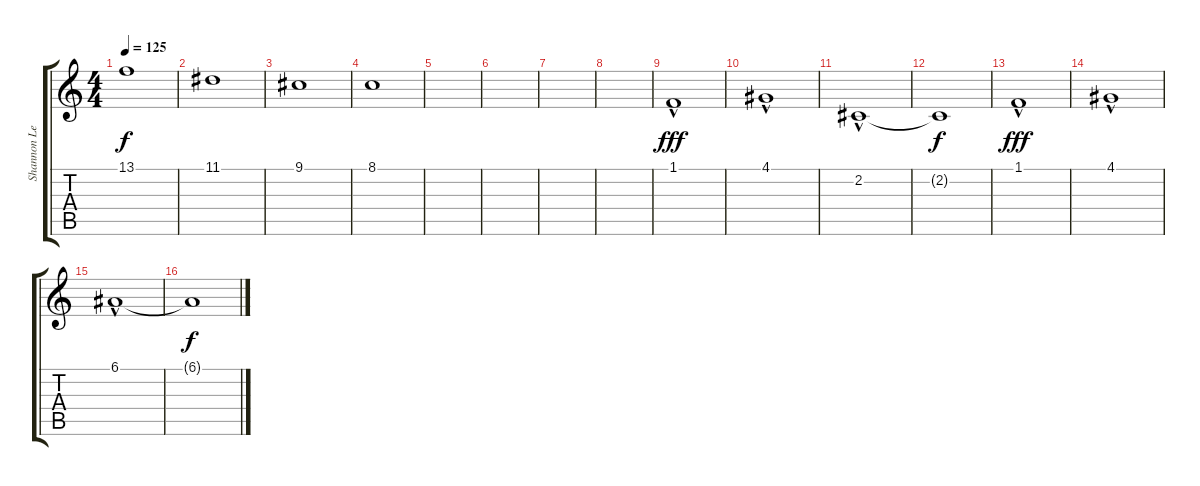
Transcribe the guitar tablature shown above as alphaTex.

\track ("Shannon Leto" "Shannon Le") {instrument stringensemble2}
\staff {score tabs}
\tuning (E4 B3 G3 D3 A2 E2) {hide}
\ts (4 4)
\tempo 125
\clef g2
\ks c
13.1.1{dy f} |
11.1.1 |
9.1.1 |
8.1.1 |
|
|
|
|
1.1{hac}.1{dy fff} |
4.1{hac}.1 |
2.2{hac}.1 |
2.2{t}.1{dy f} |
1.1{hac}.1{dy fff} |
4.1{hac}.1 |
6.1{hac}.1 |
6.1{t}.1{dy f}
